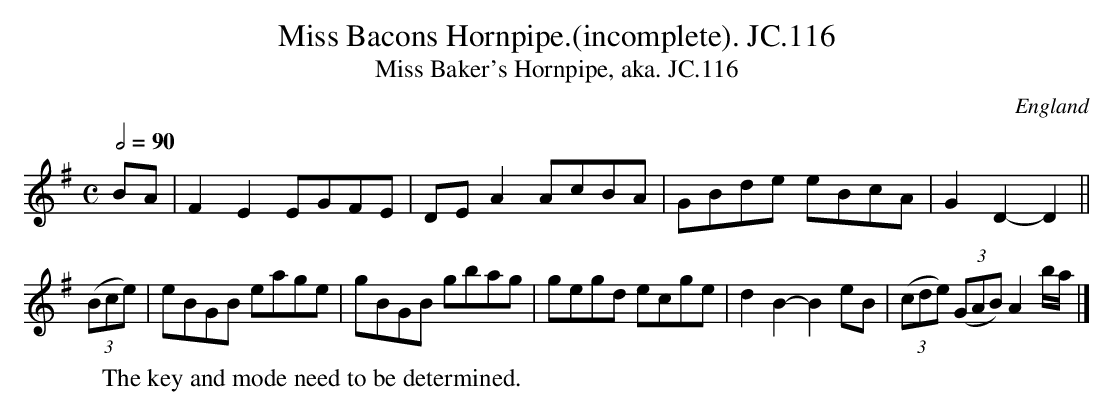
X:1
T:Miss Bacons Hornpipe.(incomplete). JC.116
T:Miss Baker's Hornpipe, aka. JC.116
O:England
M:C
L:1/8
Q:2/4=90
K:G
BA|\
F2E2EGFE|DEA2AcBA|GBde eBcA|G2D2-D2||!
((3Bce)|eBGB eage|gBGB gbag|\
gegd ecge|d2B2-B2eB|\
((3cde) ((3GAB) A2b/a/|]
W:The key and mode need to be determined.
